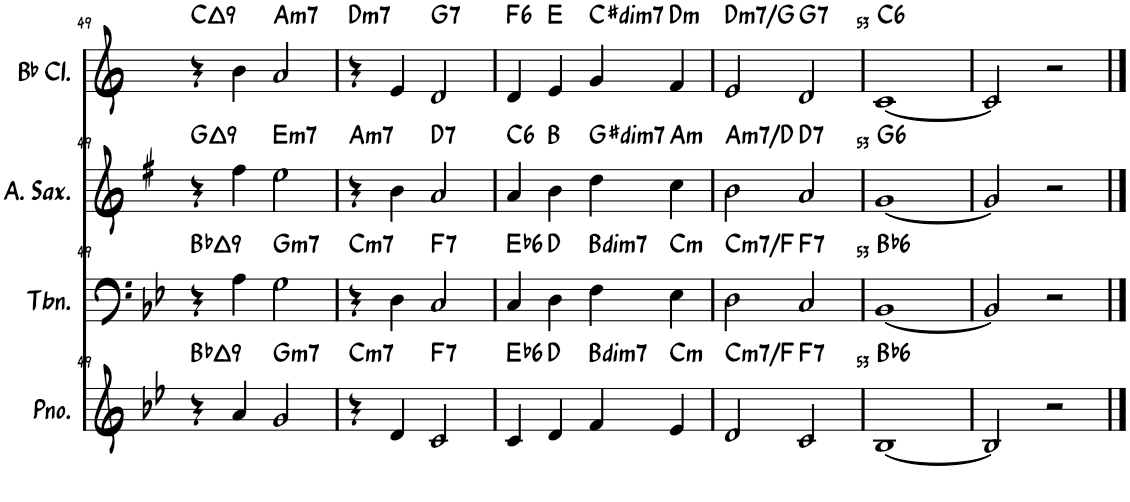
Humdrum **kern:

**kern	**harte	**kern	**harte	**kern	**harte	**kern	**harte
*part4	*part4	*part3	*part3	*part2	*part2	*part1	*part1
*staff4	*	*staff3	*	*staff2	*	*staff1	*
*I"钢琴	*	*I"长号	*	*I"中音萨克斯	*	*I"降B调单簧管	*
!!LO:PB:g=z
*clefG2	*	*clefF4	*	*clefG2	*	*clefG2	*
*	*	*	*	*Trd5c9	*	*Trd1c2	*
*k[b-e-]	*	*k[b-e-]	*	*k[f#]	*	*k[]	*
*M4/4	*	*M4/4	*	*M4/4	*	*M4/4	*
=49	=49	=49	=49	=49	=49	=49	=49
!	!LO:H:kt=9	!	!LO:H:kt=9	!	!LO:H:kt=9	!	!LO:H:kt=9
4r	Bb:maj9	4r	Bb:maj9	4r	G:maj9	4r	C:maj9
4a/	.	4A\	.	4ff#\	.	4b\	.
!	!LO:H:kt=m7	!	!LO:H:kt=m7	!	!LO:H:kt=m7	!	!LO:H:kt=m7
2g/	G:min7	2G\	G:min7	2ee\	E:min7	2a/	A:min7
=50	=50	=50	=50	=50	=50	=50	=50
!	!LO:H:kt=m7	!	!LO:H:kt=m7	!	!LO:H:kt=m7	!	!LO:H:kt=m7
4r	C:min7	4r	C:min7	4r	A:min7	4r	D:min7
4d/	.	4D\	.	4b\	.	4e/	.
!	!LO:H:kt=7	!	!LO:H:kt=7	!	!LO:H:kt=7	!	!LO:H:kt=7
2c/	F:7	2C/	F:7	2a/	D:7	2d/	G:7
=51	=51	=51	=51	=51	=51	=51	=51
!	!LO:H:kt=6	!	!LO:H:kt=6	!	!LO:H:kt=6	!	!LO:H:kt=6
4c/	Eb:maj6	4C/	Eb:maj6	4a/	C:maj6	4d/	F:maj6
4d/	D:maj	4D\	D:maj	4b\	B:maj	4e/	E:maj
!	!LO:H:kt=dim7	!	!LO:H:kt=dim7	!	!LO:H:kt=dim7	!	!LO:H:kt=dim7
4f/	B:dim7	4F\	B:dim7	4dd\	G#:dim7	4g/	C#:dim7
!	!LO:H:kt=m	!	!LO:H:kt=m	!	!LO:H:kt=m	!	!LO:H:kt=m
4e-/	C:min	4E-\	C:min	4cc\	A:min	4f/	D:min
=52	=52	=52	=52	=52	=52	=52	=52
!	!LO:H:kt=m7	!	!LO:H:kt=m7	!	!LO:H:kt=m7	!	!LO:H:kt=m7
2d/	C:min7/4	2D\	C:min7/4	2b\	A:min7/4	2e/	D:min7/4
!	!LO:H:kt=7	!	!LO:H:kt=7	!	!LO:H:kt=7	!	!LO:H:kt=7
2c/	F:7	2C/	F:7	2a/	D:7	2d/	G:7
=53	=53	=53	=53	=53	=53	=53	=53
!	!LO:H:kt=6	!	!LO:H:kt=6	!	!LO:H:kt=6	!	!LO:H:kt=6
[1B-	Bb:maj6	[1BB-	Bb:maj6	[1g	G:maj6	[1c	C:maj6
=54	=54	=54	=54	=54	=54	=54	=54
2B-/]	.	2BB-/]	.	2g/]	.	2c/]	.
2r	.	2r	.	2r	.	2r	.
==	==	==	==	==	==	==	==
*-	*-	*-	*-	*-	*-	*-	*-
